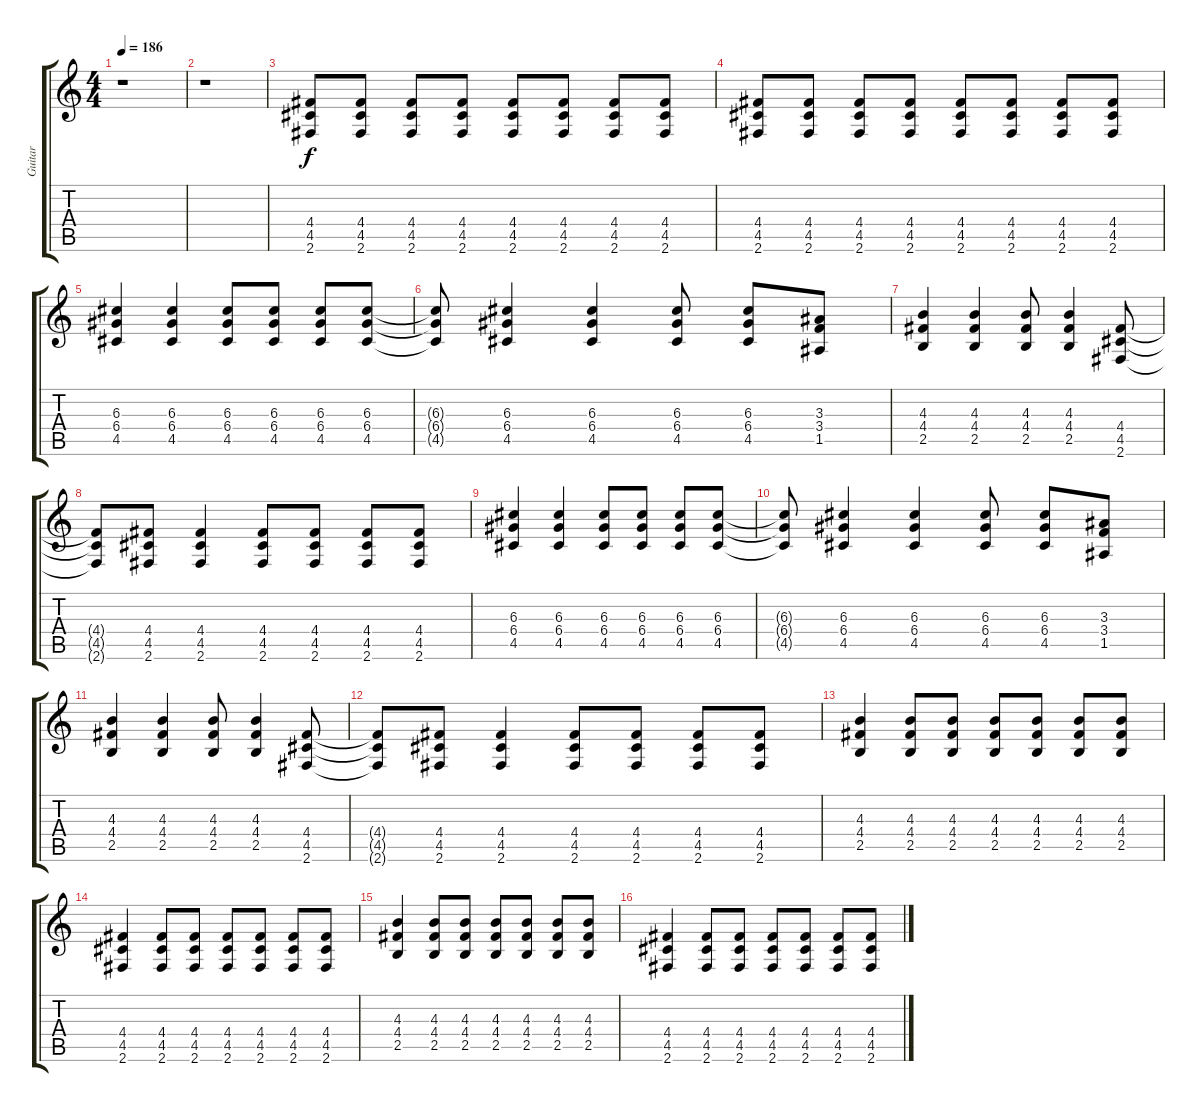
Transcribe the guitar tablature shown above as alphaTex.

\track ("Guitar" "Guitar") {instrument distortionguitar}
\staff {score tabs}
\tuning (E4 B3 G3 D3 A2 E2) {hide}
\ts (4 4)
\tempo 186
\clef g2
\ks c
r.1{dy f} |
r.1 |
(4.4 4.5 2.6).8 (4.4 4.5 2.6).8 (4.4 4.5 2.6).8 (4.4 4.5 2.6).8 (4.4 4.5 2.6).8 (4.4 4.5 2.6).8 (4.4 4.5 2.6).8 (4.4 4.5 2.6).8 |
(4.4 4.5 2.6).8 (4.4 4.5 2.6).8 (4.4 4.5 2.6).8 (4.4 4.5 2.6).8 (4.4 4.5 2.6).8 (4.4 4.5 2.6).8 (4.4 4.5 2.6).8 (4.4 4.5 2.6).8 |
(6.3 6.4 4.5).4 (6.3 6.4 4.5).4 (6.3 6.4 4.5).8 (6.3 6.4 4.5).8 (6.3 6.4 4.5).8 (6.3 6.4 4.5).8 |
(6.3{t} 6.4{t} 4.5{t}).8 (6.3 6.4 4.5).4 (6.3 6.4 4.5).4 (6.3 6.4 4.5).8 (6.3 6.4 4.5).8 (3.3 3.4 1.5).8 |
(4.3 4.4 2.5).4 (4.3 4.4 2.5).4 (4.3 4.4 2.5).8 (4.3 4.4 2.5).4 (4.4 4.5 2.6).8 |
(4.4{t} 4.5{t} 2.6{t}).8 (4.4 4.5 2.6).8 (4.4 4.5 2.6).4 (4.4 4.5 2.6).8 (4.4 4.5 2.6).8 (4.4 4.5 2.6).8 (4.4 4.5 2.6).8 |
(6.3 6.4 4.5).4 (6.3 6.4 4.5).4 (6.3 6.4 4.5).8 (6.3 6.4 4.5).8 (6.3 6.4 4.5).8 (6.3 6.4 4.5).8 |
(6.3{t} 6.4{t} 4.5{t}).8 (6.3 6.4 4.5).4 (6.3 6.4 4.5).4 (6.3 6.4 4.5).8 (6.3 6.4 4.5).8 (3.3 3.4 1.5).8 |
(4.3 4.4 2.5).4 (4.3 4.4 2.5).4 (4.3 4.4 2.5).8 (4.3 4.4 2.5).4 (4.4 4.5 2.6).8 |
(4.4{t} 4.5{t} 2.6{t}).8 (4.4 4.5 2.6).8 (4.4 4.5 2.6).4 (4.4 4.5 2.6).8 (4.4 4.5 2.6).8 (4.4 4.5 2.6).8 (4.4 4.5 2.6).8 |
(4.3 4.4 2.5).4 (4.3 4.4 2.5).8 (4.3 4.4 2.5).8 (4.3 4.4 2.5).8 (4.3 4.4 2.5).8 (4.3 4.4 2.5).8 (4.3 4.4 2.5).8 |
(4.4 4.5 2.6).4 (4.4 4.5 2.6).8 (4.4 4.5 2.6).8 (4.4 4.5 2.6).8 (4.4 4.5 2.6).8 (4.4 4.5 2.6).8 (4.4 4.5 2.6).8 |
(4.3 4.4 2.5).4 (4.3 4.4 2.5).8 (4.3 4.4 2.5).8 (4.3 4.4 2.5).8 (4.3 4.4 2.5).8 (4.3 4.4 2.5).8 (4.3 4.4 2.5).8 |
(4.4 4.5 2.6).4 (4.4 4.5 2.6).8 (4.4 4.5 2.6).8 (4.4 4.5 2.6).8 (4.4 4.5 2.6).8 (4.4 4.5 2.6).8 (4.4 4.5 2.6).8
